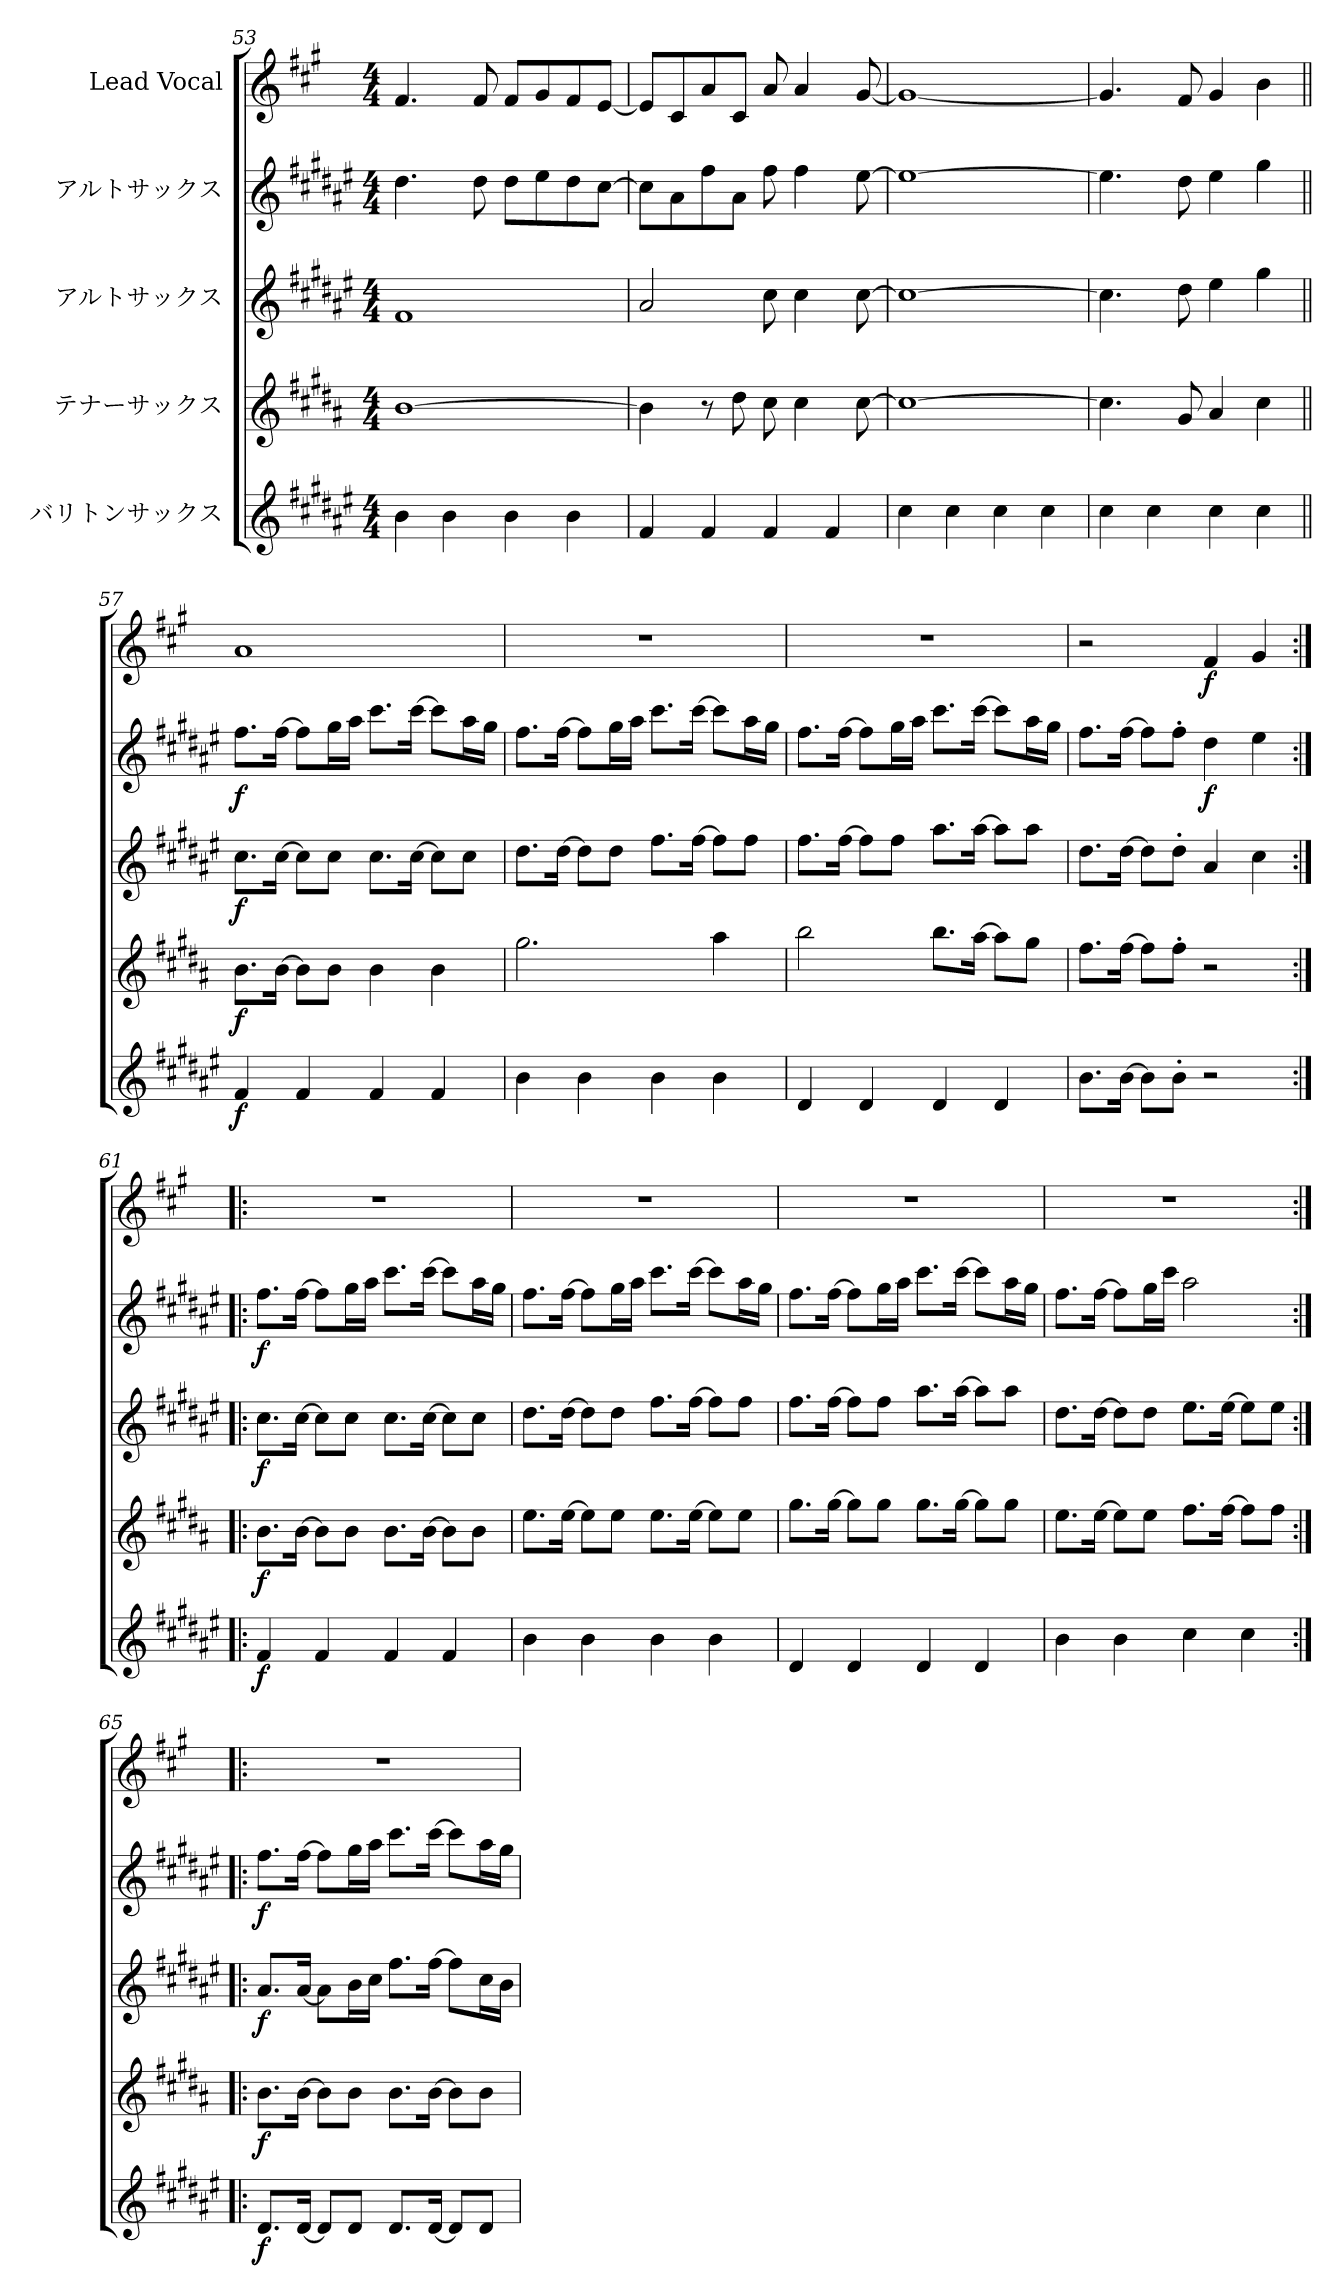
**kern	**dynam	**kern	**dynam	**kern	**dynam	**kern	**dynam	**kern	**dynam
*part5	*part5	*part4	*part4	*part3	*part3	*part2	*part2	*part1	*part1
*staff5	*staff5	*staff4	*staff4	*staff3	*staff3	*staff2	*staff2	*staff1	*staff1
*I"バリトンサックス	*	*I"テナーサックス	*	*I"アルトサックス	*	*I"アルトサックス	*	*I"Lead Vocal	*
*clefG2	*	*clefG2	*	*clefG2	*	*clefG2	*	*clefG2	*
*ITrd5c9	*	*ITrd1c2	*	*ITrd5c9	*	*ITrd5c9	*	*	*
*k[f#c#g#]	*	*k[f#c#g#]	*	*k[f#c#g#]	*	*k[f#c#g#]	*	*k[f#c#g#]	*
*M4/4	*	*M4/4	*	*M4/4	*	*M4/4	*	*M4/4	*
=53	=53	=53	=53	=53	=53	=53	=53	=53	=53
4d	.	[1a	.	1A	.	4.f#	.	4.f#	.
4d	.	.	.	.	.	.	.	.	.
.	.	.	.	.	.	8f#	.	8f#	.
4d	.	.	.	.	.	8f#L	.	8f#L	.
.	.	.	.	.	.	8g#	.	8g#	.
4d	.	.	.	.	.	8f#	.	8f#	.
.	.	.	.	.	.	[8eJ	.	[8eJ	.
=54	=54	=54	=54	=54	=54	=54	=54	=54	=54
4A	.	4a]	.	2c#	.	8eL]	.	8eL]	.
.	.	.	.	.	.	8c#	.	8c#	.
4A	.	8r	.	.	.	8a	.	8a	.
.	.	8cc#	.	.	.	8c#J	.	8c#J	.
4A	.	8b	.	8e	.	8a	.	8a	.
.	.	4b	.	4e	.	4a	.	4a	.
4A	.	.	.	.	.	.	.	.	.
.	.	[8b	.	[8e	.	[8g#	.	[8g#	.
=55	=55	=55	=55	=55	=55	=55	=55	=55	=55
4e	.	1b_	.	1e_	.	1g#_	.	1g#_	.
4e	.	.	.	.	.	.	.	.	.
4e	.	.	.	.	.	.	.	.	.
4e	.	.	.	.	.	.	.	.	.
=56	=56	=56	=56	=56	=56	=56	=56	=56	=56
4e	.	4.b]	.	4.e]	.	4.g#]	.	4.g#]	.
4e	.	.	.	.	.	.	.	.	.
.	.	8f#	.	8f#	.	8f#	.	8f#	.
4e	.	4g#	.	4g#	.	4g#	.	4g#	.
4e	.	4b	.	4b	.	4b	.	4b	.
=57||	=57||	=57||	=57||	=57||	=57||	=57||	=57||	=57||	=57||
4A	f	8.aL	f	8.eL	f	8.aL	f	1a	.
.	.	[16aJk	.	[16eJk	.	[16aJk	.	.	.
4A	.	8aL]	.	8eL]	.	8aL]	.	.	.
.	.	8aJ	.	8eJ	.	16bL	.	.	.
.	.	.	.	.	.	16cc#JJ	.	.	.
4A	.	4a	.	8.eL	.	8.eeL	.	.	.
.	.	.	.	[16eJk	.	[16eeJk	.	.	.
4A	.	4a	.	8eL]	.	8eeL]	.	.	.
.	.	.	.	8eJ	.	16cc#L	.	.	.
.	.	.	.	.	.	16bJJ	.	.	.
=58	=58	=58	=58	=58	=58	=58	=58	=58	=58
4d	.	2.ff#	.	8.f#L	.	8.aL	.	1r	.
.	.	.	.	[16f#Jk	.	[16aJk	.	.	.
4d	.	.	.	8f#L]	.	8aL]	.	.	.
.	.	.	.	8f#J	.	16bL	.	.	.
.	.	.	.	.	.	16cc#JJ	.	.	.
4d	.	.	.	8.aL	.	8.eeL	.	.	.
.	.	.	.	[16aJk	.	[16eeJk	.	.	.
4d	.	4gg#	.	8aL]	.	8eeL]	.	.	.
.	.	.	.	8aJ	.	16cc#L	.	.	.
.	.	.	.	.	.	16bJJ	.	.	.
=59	=59	=59	=59	=59	=59	=59	=59	=59	=59
4F#	.	2aa	.	8.aL	.	8.aL	.	1r	.
.	.	.	.	[16aJk	.	[16aJk	.	.	.
4F#	.	.	.	8aL]	.	8aL]	.	.	.
.	.	.	.	8aJ	.	16bL	.	.	.
.	.	.	.	.	.	16cc#JJ	.	.	.
4F#	.	8.aaL	.	8.cc#L	.	8.eeL	.	.	.
.	.	[16gg#Jk	.	[16cc#Jk	.	[16eeJk	.	.	.
4F#	.	8gg#L]	.	8cc#L]	.	8eeL]	.	.	.
.	.	8ff#J	.	8cc#J	.	16cc#L	.	.	.
.	.	.	.	.	.	16bJJ	.	.	.
=60	=60	=60	=60	=60	=60	=60	=60	=60	=60
8.dL	.	8.eeL	.	8.f#L	.	8.aL	.	2r	.
[16dJk	.	[16eeJk	.	[16f#Jk	.	[16aJk	.	.	.
8dL]	.	8eeL]	.	8f#L]	.	8aL]	.	.	.
8d'J	.	8ee'J	.	8f#'J	.	8a'J	.	.	.
2r	.	2r	.	4c#	.	4f#	f	4f#	f
.	.	.	.	4e	.	4g#	.	4g#	.
=61:|!|:	=61:|!|:	=61:|!|:	=61:|!|:	=61:|!|:	=61:|!|:	=61:|!|:	=61:|!|:	=61:|!|:	=61:|!|:
4A	f	8.aL	f	8.eL	f	8.aL	f	1r	.
.	.	[16aJk	.	[16eJk	.	[16aJk	.	.	.
4A	.	8aL]	.	8eL]	.	8aL]	.	.	.
.	.	8aJ	.	8eJ	.	16bL	.	.	.
.	.	.	.	.	.	16cc#JJ	.	.	.
4A	.	8.aL	.	8.eL	.	8.eeL	.	.	.
.	.	[16aJk	.	[16eJk	.	[16eeJk	.	.	.
4A	.	8aL]	.	8eL]	.	8eeL]	.	.	.
.	.	8aJ	.	8eJ	.	16cc#L	.	.	.
.	.	.	.	.	.	16bJJ	.	.	.
=62	=62	=62	=62	=62	=62	=62	=62	=62	=62
4d	.	8.ddL	.	8.f#L	.	8.aL	.	1r	.
.	.	[16ddJk	.	[16f#Jk	.	[16aJk	.	.	.
4d	.	8ddL]	.	8f#L]	.	8aL]	.	.	.
.	.	8ddJ	.	8f#J	.	16bL	.	.	.
.	.	.	.	.	.	16cc#JJ	.	.	.
4d	.	8.ddL	.	8.aL	.	8.eeL	.	.	.
.	.	[16ddJk	.	[16aJk	.	[16eeJk	.	.	.
4d	.	8ddL]	.	8aL]	.	8eeL]	.	.	.
.	.	8ddJ	.	8aJ	.	16cc#L	.	.	.
.	.	.	.	.	.	16bJJ	.	.	.
=63	=63	=63	=63	=63	=63	=63	=63	=63	=63
4F#	.	8.ff#L	.	8.aL	.	8.aL	.	1r	.
.	.	[16ff#Jk	.	[16aJk	.	[16aJk	.	.	.
4F#	.	8ff#L]	.	8aL]	.	8aL]	.	.	.
.	.	8ff#J	.	8aJ	.	16bL	.	.	.
.	.	.	.	.	.	16cc#JJ	.	.	.
4F#	.	8.ff#L	.	8.cc#L	.	8.eeL	.	.	.
.	.	[16ff#Jk	.	[16cc#Jk	.	[16eeJk	.	.	.
4F#	.	8ff#L]	.	8cc#L]	.	8eeL]	.	.	.
.	.	8ff#J	.	8cc#J	.	16cc#L	.	.	.
.	.	.	.	.	.	16bJJ	.	.	.
=64	=64	=64	=64	=64	=64	=64	=64	=64	=64
4d	.	8.ddL	.	8.f#L	.	8.aL	.	1r	.
.	.	[16ddJk	.	[16f#Jk	.	[16aJk	.	.	.
4d	.	8ddL]	.	8f#L]	.	8aL]	.	.	.
.	.	8ddJ	.	8f#J	.	16bL	.	.	.
.	.	.	.	.	.	16eeJJ	.	.	.
4e	.	8.eeL	.	8.g#L	.	2cc#	.	.	.
.	.	[16eeJk	.	[16g#Jk	.	.	.	.	.
4e	.	8eeL]	.	8g#L]	.	.	.	.	.
.	.	8eeJ	.	8g#J	.	.	.	.	.
=65:|!|:	=65:|!|:	=65:|!|:	=65:|!|:	=65:|!|:	=65:|!|:	=65:|!|:	=65:|!|:	=65:|!|:	=65:|!|:
8.F#L	f	8.aL	f	8.c#L	f	8.aL	f	1r	.
[16F#Jk	.	[16aJk	.	[16c#Jk	.	[16aJk	.	.	.
8F#L]	.	8aL]	.	8c#L]	.	8aL]	.	.	.
8F#J	.	8aJ	.	16dL	.	16bL	.	.	.
.	.	.	.	16eJJ	.	16cc#JJ	.	.	.
8.F#L	.	8.aL	.	8.aL	.	8.eeL	.	.	.
[16F#Jk	.	[16aJk	.	[16aJk	.	[16eeJk	.	.	.
8F#L]	.	8aL]	.	8aL]	.	8eeL]	.	.	.
8F#J	.	8aJ	.	16eL	.	16cc#L	.	.	.
.	.	.	.	16dJJ	.	16bJJ	.	.	.
=	=	=	=	=	=	=	=	=	=
*-	*-	*-	*-	*-	*-	*-	*-	*-	*-
